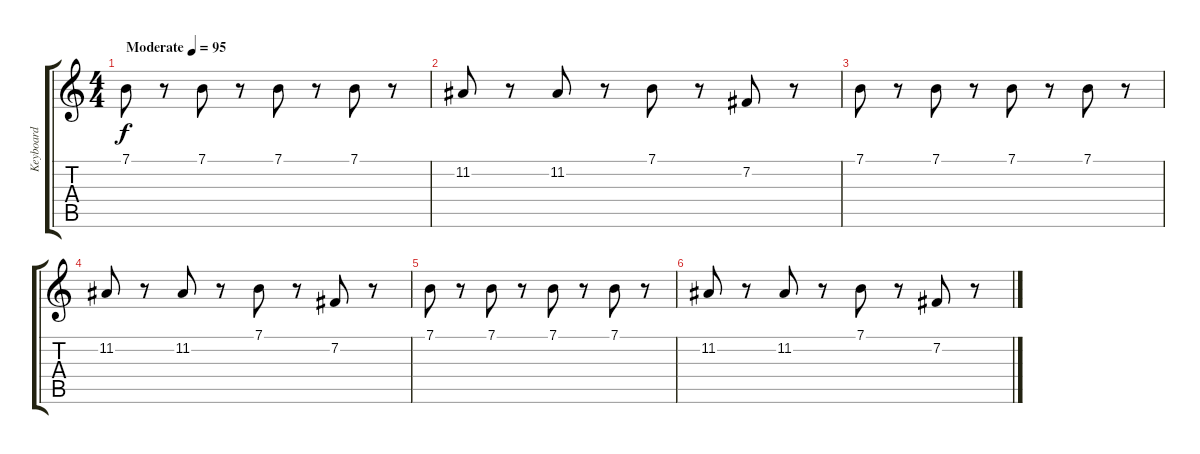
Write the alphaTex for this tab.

\track ("Keyboard" "Keyboard") {instrument tremolostrings}
\staff {score tabs}
\tuning (E4 B3 G3 D3 A2 E2) {hide}
\ts (4 4)
\tempo (95 "Moderate")
\clef g2
\ks c
7.1.8{dy f instrument tremolostrings} r.8 7.1.8 r.8 7.1.8 r.8 7.1.8 r.8 |
11.2.8 r.8 11.2.8 r.8 7.1.8 r.8 7.2.8 r.8 |
7.1.8 r.8 7.1.8 r.8 7.1.8 r.8 7.1.8 r.8 |
11.2.8 r.8 11.2.8 r.8 7.1.8 r.8 7.2.8 r.8 |
7.1.8 r.8 7.1.8 r.8 7.1.8 r.8 7.1.8 r.8 |
11.2.8 r.8 11.2.8 r.8 7.1.8 r.8 7.2.8 r.8
